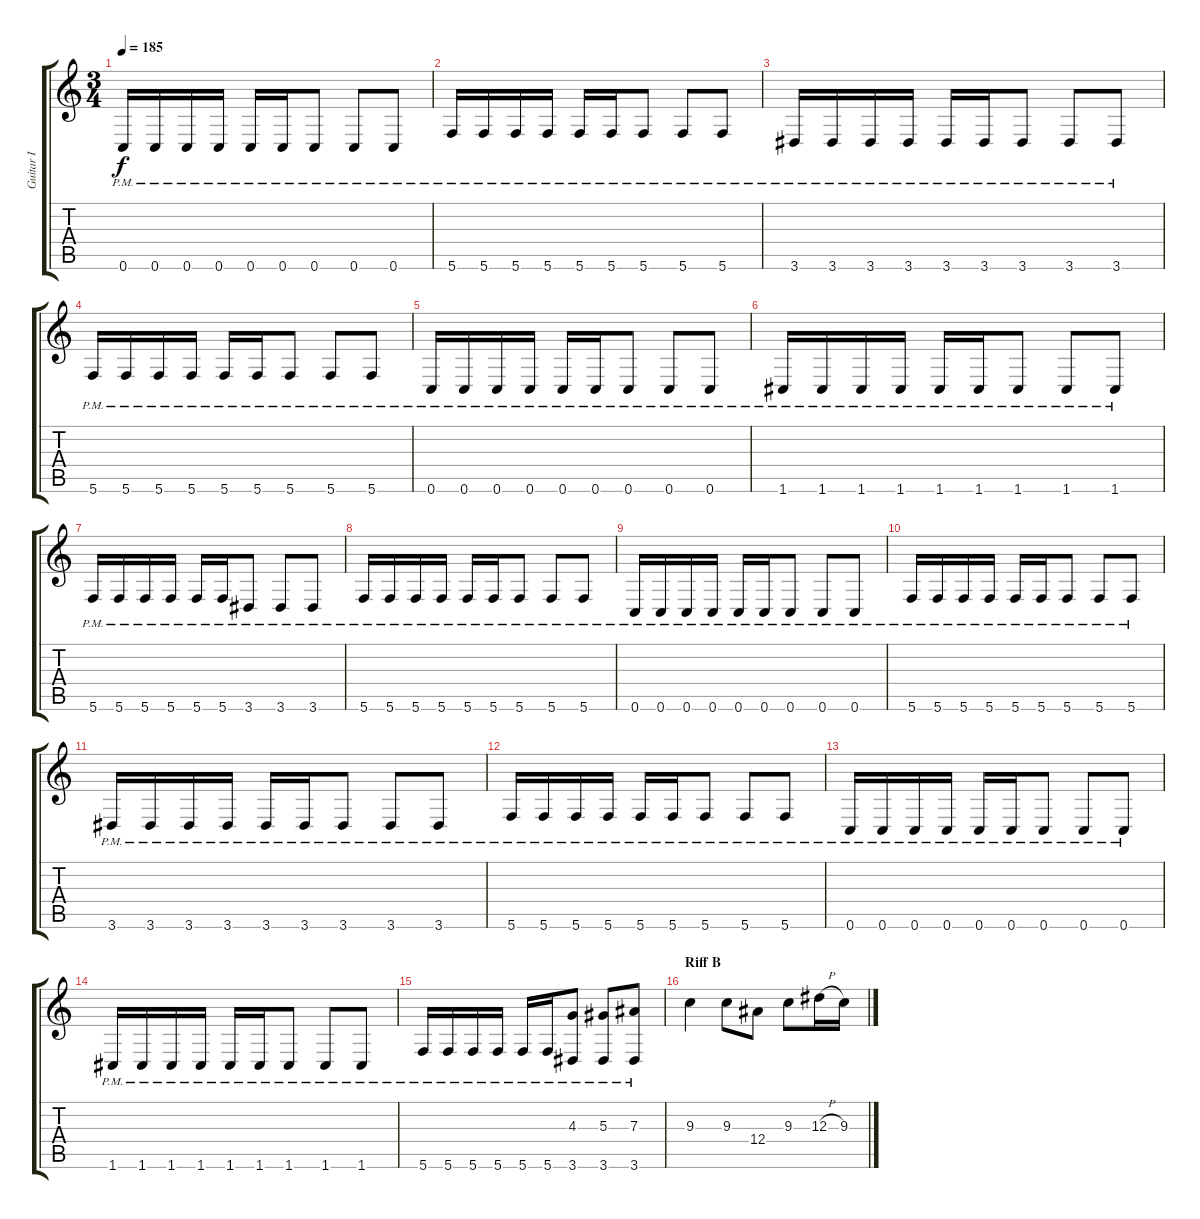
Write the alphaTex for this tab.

\track ("Guitar I" "Guitar I") {instrument overdrivenguitar}
\staff {score tabs}
\tuning (C4 G3 Eb3 Bb2 F2 C2) {hide}
\ts (3 4)
\tempo 185
\clef g2
\ks c
0.6{pm}.16{dy f} 0.6{pm}.16 0.6{pm}.16 0.6{pm}.16 0.6{pm}.16 0.6{pm}.16 0.6{pm}.8 0.6{pm}.8 0.6{pm}.8 |
5.6{pm}.16 5.6{pm}.16 5.6{pm}.16 5.6{pm}.16 5.6{pm}.16 5.6{pm}.16 5.6{pm}.8 5.6{pm}.8 5.6{pm}.8 |
3.6{pm}.16 3.6{pm}.16 3.6{pm}.16 3.6{pm}.16 3.6{pm}.16 3.6{pm}.16 3.6{pm}.8 3.6{pm}.8 3.6{pm}.8 |
5.6{pm}.16 5.6{pm}.16 5.6{pm}.16 5.6{pm}.16 5.6{pm}.16 5.6{pm}.16 5.6{pm}.8 5.6{pm}.8 5.6{pm}.8 |
0.6{pm}.16 0.6{pm}.16 0.6{pm}.16 0.6{pm}.16 0.6{pm}.16 0.6{pm}.16 0.6{pm}.8 0.6{pm}.8 0.6{pm}.8 |
1.6{pm}.16 1.6{pm}.16 1.6{pm}.16 1.6{pm}.16 1.6{pm}.16 1.6{pm}.16 1.6{pm}.8 1.6{pm}.8 1.6{pm}.8 |
5.6{pm}.16 5.6{pm}.16 5.6{pm}.16 5.6{pm}.16 5.6{pm}.16 5.6{pm}.16 3.6{pm}.8 3.6{pm}.8 3.6{pm}.8 |
5.6{pm}.16 5.6{pm}.16 5.6{pm}.16 5.6{pm}.16 5.6{pm}.16 5.6{pm}.16 5.6{pm}.8 5.6{pm}.8 5.6{pm}.8 |
0.6{pm}.16 0.6{pm}.16 0.6{pm}.16 0.6{pm}.16 0.6{pm}.16 0.6{pm}.16 0.6{pm}.8 0.6{pm}.8 0.6{pm}.8 |
5.6{pm}.16 5.6{pm}.16 5.6{pm}.16 5.6{pm}.16 5.6{pm}.16 5.6{pm}.16 5.6{pm}.8 5.6{pm}.8 5.6{pm}.8 |
3.6{pm}.16 3.6{pm}.16 3.6{pm}.16 3.6{pm}.16 3.6{pm}.16 3.6{pm}.16 3.6{pm}.8 3.6{pm}.8 3.6{pm}.8 |
5.6{pm}.16 5.6{pm}.16 5.6{pm}.16 5.6{pm}.16 5.6{pm}.16 5.6{pm}.16 5.6{pm}.8 5.6{pm}.8 5.6{pm}.8 |
0.6{pm}.16 0.6{pm}.16 0.6{pm}.16 0.6{pm}.16 0.6{pm}.16 0.6{pm}.16 0.6{pm}.8 0.6{pm}.8 0.6{pm}.8 |
1.6{pm}.16 1.6{pm}.16 1.6{pm}.16 1.6{pm}.16 1.6{pm}.16 1.6{pm}.16 1.6{pm}.8 1.6{pm}.8 1.6{pm}.8 |
5.6{pm}.16 5.6{pm}.16 5.6{pm}.16 5.6{pm}.16 5.6{pm}.16 5.6{pm}.16 (4.3 3.6{pm}).8 (5.3 3.6{pm}).8 (7.3 3.6{pm}).8 |
\section ("" "Riff B")
9.3.4 9.3.8 12.4.8 9.3.8 12.3{h}.16 9.3.16
